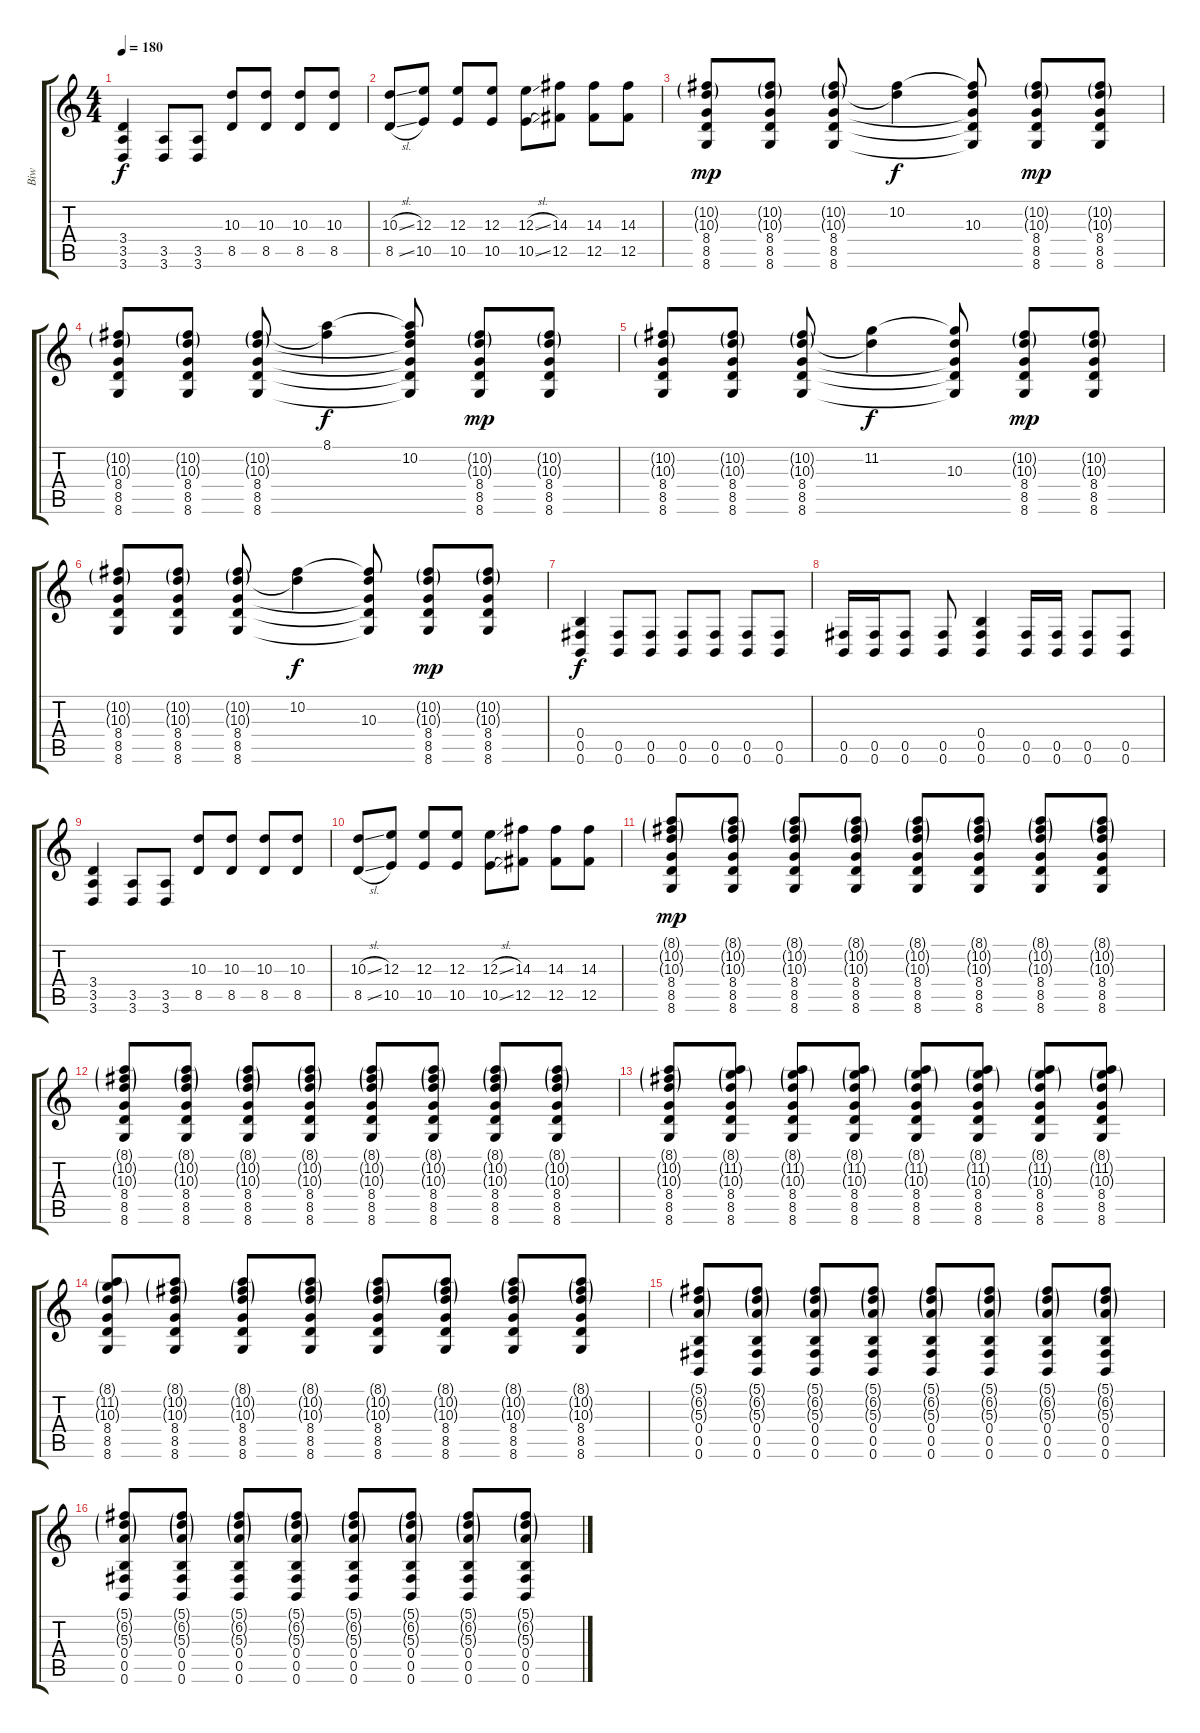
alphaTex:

\track ("Biw" "Biw") {instrument distortionguitar}
\staff {score tabs}
\tuning (Db4 Ab3 E3 B2 Gb2 B1) {hide}
\ts (4 4)
\tempo 180
\clef g2
\ks c
(3.4 3.5 3.6).4{dy f} (3.5 3.6).8 (3.5 3.6).8 (10.3 8.5).8 (10.3 8.5).8 (10.3 8.5).8 (10.3 8.5).8 |
(10.3{sl} 8.5{sl}).8 (12.3 10.5).8 (12.3 10.5).8 (12.3 10.5).8 (12.3{sl} 10.5{sl}).8 (14.3 12.5).8 (14.3 12.5).8 (14.3 12.5).8 |
(10.2{g} 10.3{g} 8.4 8.5 8.6).8{dy mp} (10.2{g} 10.3{g} 8.4 8.5 8.6).8 (10.2{g} 10.3{g} 8.4 8.5 8.6).8 (10.2 10.3{t}).4{dy f} (10.2{t} 10.3 8.4{t} 8.5{t} 8.6{t}).8 (10.2{g} 10.3{g} 8.4 8.5 8.6).8{dy mp} (10.2{g} 10.3{g} 8.4 8.5 8.6).8 |
(10.2{g} 10.3{g} 8.4 8.5 8.6).8 (10.2{g} 10.3{g} 8.4 8.5 8.6).8 (10.2{g} 10.3{g} 8.4 8.5 8.6).8 (8.1 10.2{t}).4{dy f} (8.1{t} 10.2 10.3{t} 8.4{t} 8.5{t} 8.6{t}).8 (10.2{g} 10.3{g} 8.4 8.5 8.6).8{dy mp} (10.2{g} 10.3{g} 8.4 8.5 8.6).8 |
(10.2{g} 10.3{g} 8.4 8.5 8.6).8 (10.2{g} 10.3{g} 8.4 8.5 8.6).8 (10.2{g} 10.3{g} 8.4 8.5 8.6).8 (11.2 10.3{t}).4{dy f} (11.2{t} 10.3 8.4{t} 8.5{t} 8.6{t}).8 (10.2{g} 10.3{g} 8.4 8.5 8.6).8{dy mp} (10.2{g} 10.3{g} 8.4 8.5 8.6).8 |
(10.2{g} 10.3{g} 8.4 8.5 8.6).8 (10.2{g} 10.3{g} 8.4 8.5 8.6).8 (10.2{g} 10.3{g} 8.4 8.5 8.6).8 (10.2 10.3{t}).4{dy f} (10.2{t} 10.3 8.4{t} 8.5{t} 8.6{t}).8 (10.2{g} 10.3{g} 8.4 8.5 8.6).8{dy mp} (10.2{g} 10.3{g} 8.4 8.5 8.6).8 |
(0.4 0.5 0.6).4{dy f} (0.5 0.6).8 (0.5 0.6).8 (0.5 0.6).8 (0.5 0.6).8 (0.5 0.6).8 (0.5 0.6).8 |
(0.5 0.6).16 (0.5 0.6).16 (0.5 0.6).8 (0.5 0.6).8 (0.4 0.5 0.6).4 (0.5 0.6).16 (0.5 0.6).16 (0.5 0.6).8 (0.5 0.6).8 |
(3.4 3.5 3.6).4 (3.5 3.6).8 (3.5 3.6).8 (10.3 8.5).8 (10.3 8.5).8 (10.3 8.5).8 (10.3 8.5).8 |
(10.3{sl} 8.5{sl}).8 (12.3 10.5).8 (12.3 10.5).8 (12.3 10.5).8 (12.3{sl} 10.5{sl}).8 (14.3 12.5).8 (14.3 12.5).8 (14.3 12.5).8 |
(8.1{g} 10.2{g} 10.3{g} 8.4 8.5 8.6).8{dy mp} (8.1{g} 10.2{g} 10.3{g} 8.4 8.5 8.6).8 (8.1{g} 10.2{g} 10.3{g} 8.4 8.5 8.6).8 (8.1{g} 10.2{g} 10.3{g} 8.4 8.5 8.6).8 (8.1{g} 10.2{g} 10.3{g} 8.4 8.5 8.6).8 (8.1{g} 10.2{g} 10.3{g} 8.4 8.5 8.6).8 (8.1{g} 10.2{g} 10.3{g} 8.4 8.5 8.6).8 (8.1{g} 10.2{g} 10.3{g} 8.4 8.5 8.6).8 |
(8.1{g} 10.2{g} 10.3{g} 8.4 8.5 8.6).8 (8.1{g} 10.2{g} 10.3{g} 8.4 8.5 8.6).8 (8.1{g} 10.2{g} 10.3{g} 8.4 8.5 8.6).8 (8.1{g} 10.2{g} 10.3{g} 8.4 8.5 8.6).8 (8.1{g} 10.2{g} 10.3{g} 8.4 8.5 8.6).8 (8.1{g} 10.2{g} 10.3{g} 8.4 8.5 8.6).8 (8.1{g} 10.2{g} 10.3{g} 8.4 8.5 8.6).8 (8.1{g} 10.2{g} 10.3{g} 8.4 8.5 8.6).8 |
(8.1{g} 10.2{g} 10.3{g} 8.4 8.5 8.6).8 (8.1{g} 11.2{g} 10.3{g} 8.4 8.5 8.6).8 (8.1{g} 11.2{g} 10.3{g} 8.4 8.5 8.6).8 (8.1{g} 11.2{g} 10.3{g} 8.4 8.5 8.6).8 (8.1{g} 11.2{g} 10.3{g} 8.4 8.5 8.6).8 (8.1{g} 11.2{g} 10.3{g} 8.4 8.5 8.6).8 (8.1{g} 11.2{g} 10.3{g} 8.4 8.5 8.6).8 (8.1{g} 11.2{g} 10.3{g} 8.4 8.5 8.6).8 |
(8.1{g} 11.2{g} 10.3{g} 8.4 8.5 8.6).8 (8.1{g} 10.2{g} 10.3{g} 8.4 8.5 8.6).8 (8.1{g} 10.2{g} 10.3{g} 8.4 8.5 8.6).8 (8.1{g} 10.2{g} 10.3{g} 8.4 8.5 8.6).8 (8.1{g} 10.2{g} 10.3{g} 8.4 8.5 8.6).8 (8.1{g} 10.2{g} 10.3{g} 8.4 8.5 8.6).8 (8.1{g} 10.2{g} 10.3{g} 8.4 8.5 8.6).8 (8.1{g} 10.2{g} 10.3{g} 8.4 8.5 8.6).8 |
(5.1{g} 6.2{g} 5.3{g} 0.4 0.5 0.6).8 (5.1{g} 6.2{g} 5.3{g} 0.4 0.5 0.6).8 (5.1{g} 6.2{g} 5.3{g} 0.4 0.5 0.6).8 (5.1{g} 6.2{g} 5.3{g} 0.4 0.5 0.6).8 (5.1{g} 6.2{g} 5.3{g} 0.4 0.5 0.6).8 (5.1{g} 6.2{g} 5.3{g} 0.4 0.5 0.6).8 (5.1{g} 6.2{g} 5.3{g} 0.4 0.5 0.6).8 (5.1{g} 6.2{g} 5.3{g} 0.4 0.5 0.6).8 |
(5.1{g} 6.2{g} 5.3{g} 0.4 0.5 0.6).8 (5.1{g} 6.2{g} 5.3{g} 0.4 0.5 0.6).8 (5.1{g} 6.2{g} 5.3{g} 0.4 0.5 0.6).8 (5.1{g} 6.2{g} 5.3{g} 0.4 0.5 0.6).8 (5.1{g} 6.2{g} 5.3{g} 0.4 0.5 0.6).8 (5.1{g} 6.2{g} 5.3{g} 0.4 0.5 0.6).8 (5.1{g} 6.2{g} 5.3{g} 0.4 0.5 0.6).8 (5.1{g} 6.2{g} 5.3{g} 0.4 0.5 0.6).8
